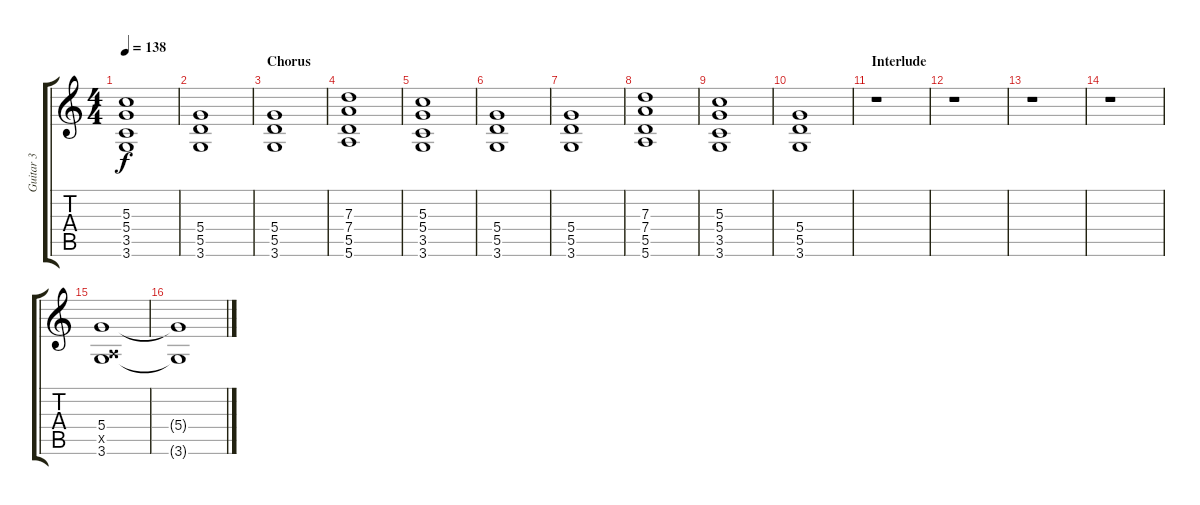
\track ("Guitar 3" "Guitar 3") {instrument distortionguitar}
\staff {score tabs}
\tuning (E4 B3 G3 D3 A2 E2) {hide}
\ts (4 4)
\tempo 138
\clef g2
\ks c
(5.3 5.4 3.5 3.6).1{dy f} |
(5.4 5.5 3.6).1 |
\section ("" "Chorus")
(5.4 5.5 3.6).1 |
(7.3 7.4 5.5 5.6).1 |
(5.3 5.4 3.5 3.6).1 |
(5.4 5.5 3.6).1 |
(5.4 5.5 3.6).1 |
(7.3 7.4 5.5 5.6).1 |
(5.3 5.4 3.5 3.6).1 |
(5.4 5.5 3.6).1 |
\section ("" "Interlude")
r.1 |
r.1 |
r.1 |
r.1 |
(5.4 0.5{x} 3.6).1 |
(5.4{t} 3.6{t}).1
